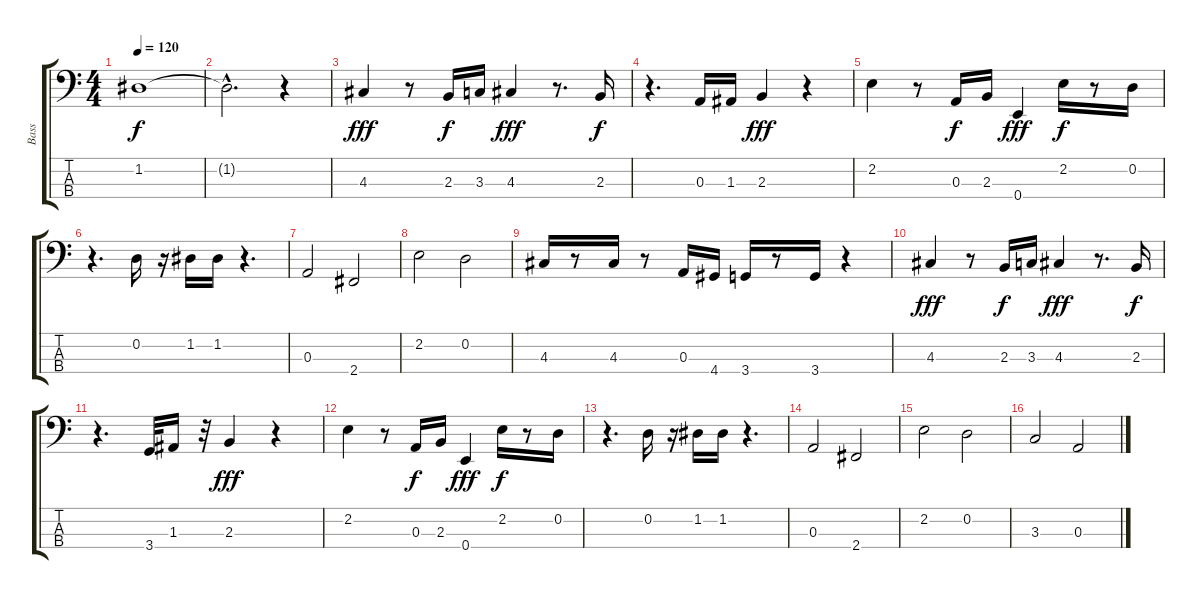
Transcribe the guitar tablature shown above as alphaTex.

\track ("Bass" "Bass") {instrument fretlessbass}
\staff {score tabs}
\tuning (G2 D2 A1 E1) {hide}
\ts (4 4)
\tempo 120
\clef f4
\ks c
1.2{t}.1{dy f} |
1.2{hac t}.2{d} r.4 |
4.3.4{dy fff} r.8 2.3.16{dy f} 3.3.16 4.3.4{dy fff} r.8{d} 2.3.16{dy f} |
r.4{d} 0.3.16 1.3.16 2.3.4{dy fff} r.4 |
2.2.4 r.8 0.3.16{dy f} 2.3.16 0.4.4{dy fff} 2.2.16{dy f} r.8 0.2.16 |
r.4{d} 0.2.16 r.16 1.2.16 1.2.16 r.4{d} |
0.3.2 2.4.2 |
2.2.2 0.2.2 |
4.3.16 r.8 4.3.16 r.8 0.3.16 4.4.16 3.4.16 r.8 3.4.16 r.4 |
4.3.4{dy fff} r.8 2.3.16{dy f} 3.3.16 4.3.4{dy fff} r.8{d} 2.3.16{dy f} |
r.4{d} 3.4.32 1.3.16 r.32 2.3.4{dy fff} r.4 |
2.2.4 r.8 0.3.16{dy f} 2.3.16 0.4.4{dy fff} 2.2.16{dy f} r.8 0.2.16 |
r.4{d} 0.2.16 r.16 1.2.16 1.2.16 r.4{d} |
0.3.2 2.4.2 |
2.2.2 0.2.2 |
3.3.2 0.3.2
